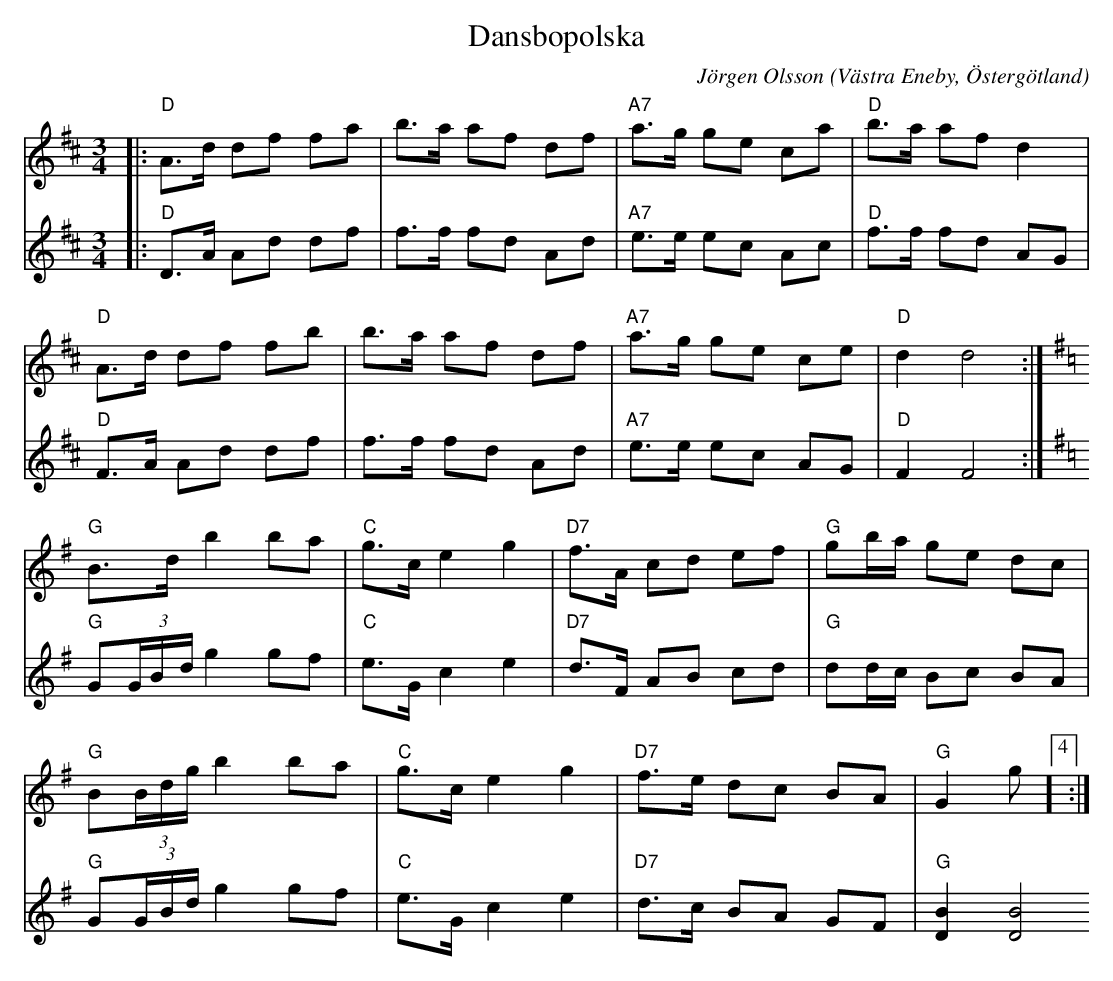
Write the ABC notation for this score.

X:1
T:Dansbopolska
C:Jörgen Olsson
O:Västra Eneby, Östergötland
M:3/4
L:1/8
K:D
V:1
|:"D"A>d df fa|b>a af df|"A7"a>g ge ca|"D"b>a af d2|
"D"A>d df fb|b>a af df|"A7"a>g ge ce|"D"d2 d4:|
[K:G]"G"B>d b2 ba|"C"g>c e2 g2|"D7"f>A cd ef|"G" gb/a/ ge dc|
"G"B(3B/d/g/ b2 ba|"C"g>c e2 g2|"D7"f>e dc BA|"G" G2 g]4:|
V:2
|:"D"D>A Ad df|f>f fd Ad|"A7"e>e ec Ac|"D"f>f fd AG|
"D"F>A Ad df|f>f fd Ad|"A7"e>e ec AG|"D"F2 F4:|
[K:G]"G"G(3G/B/d/ g2 gf|"C"e>G c2 e2|"D7"d>F AB cd|"G" dd/c/ Bc BA|
"G"G(3G/B/d/ g2 gf|"C"e>G c2 e2|"D7"d>c BA GF|"G" [DB]2 [DB]4:|
